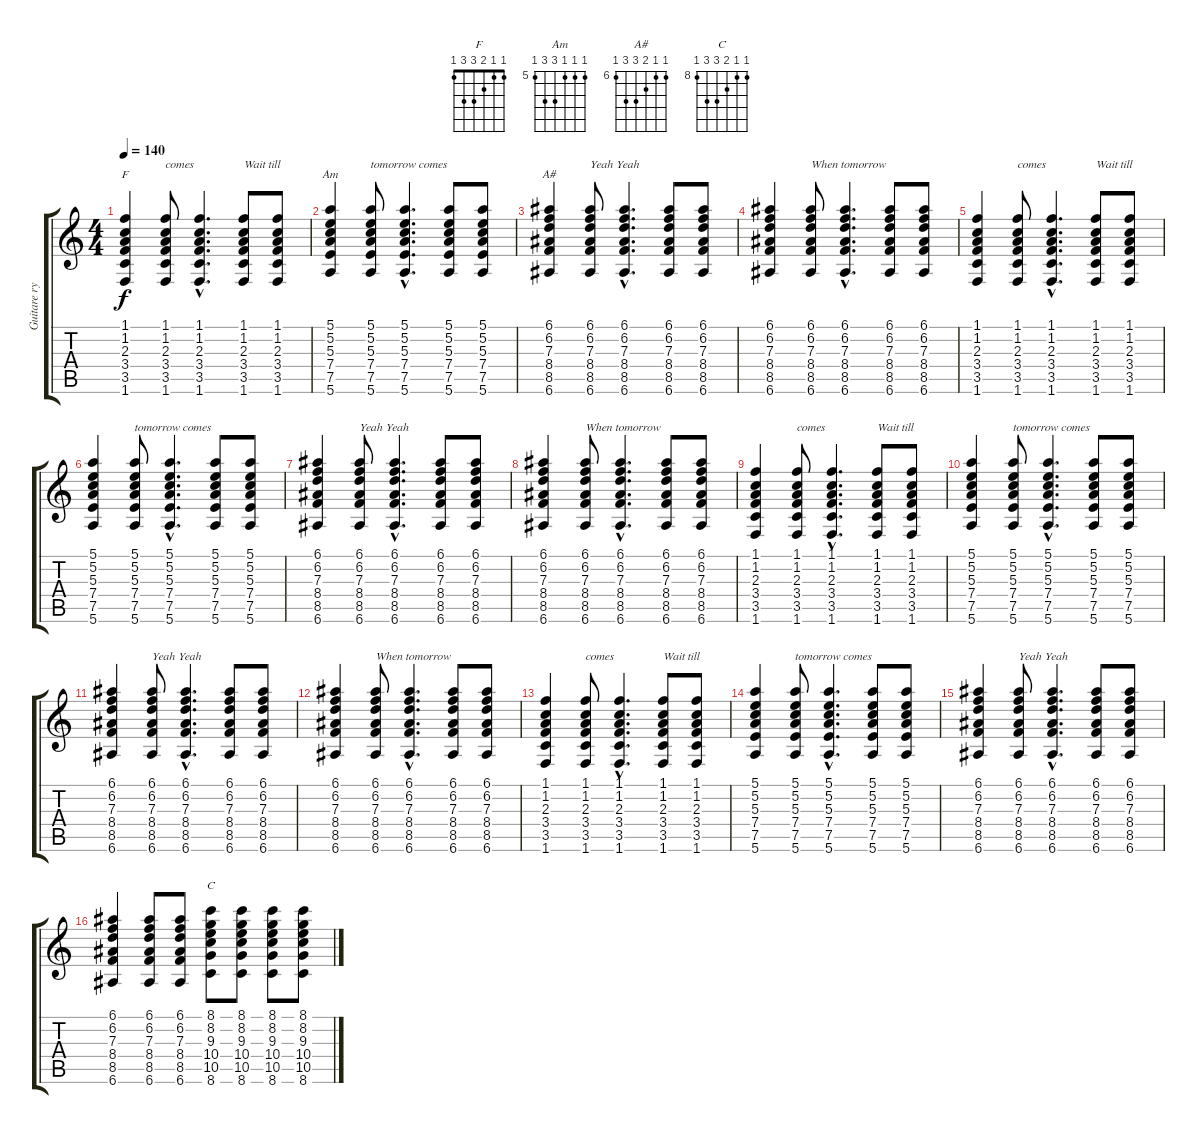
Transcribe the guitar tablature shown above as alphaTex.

\track ("Guitare rythmique" "Guitare ry") {instrument electricguitarclean}
\staff {score tabs}
\tuning (E4 B3 G3 D3 A2 E2) {hide}
\chord ("F" 1 1 2 3 3 1)
\chord ("Am" 5 5 5 7 7 5) {firstfret 5}
\chord ("A#" 6 6 7 8 8 6) {firstfret 6}
\chord ("C" 8 8 9 10 10 8) {firstfret 8}
\ts (4 4)
\tempo 140
\clef g2
\ks c
(1.1 1.2 2.3 3.4 3.5 1.6).4{ch "F" dy f} (1.1 1.2 2.3 3.4 3.5 1.6).8{txt "comes"} (1.1{hac} 1.2{hac} 2.3{hac} 3.4{hac} 3.5{hac} 1.6{hac}).4{d} (1.1 1.2 2.3 3.4 3.5 1.6).8{txt "Wait till "} (1.1 1.2 2.3 3.4 3.5 1.6).8 |
(5.1 5.2 5.3 7.4 7.5 5.6).4{ch "Am"} (5.1 5.2 5.3 7.4 7.5 5.6).8{txt "tomorrow comes "} (5.1{hac} 5.2{hac} 5.3{hac} 7.4{hac} 7.5{hac} 5.6{hac}).4{d} (5.1 5.2 5.3 7.4 7.5 5.6).8 (5.1 5.2 5.3 7.4 7.5 5.6).8 |
(6.1 6.2 7.3 8.4 8.5 6.6).4{ch "A#"} (6.1 6.2 7.3 8.4 8.5 6.6).8{txt "Yeah Yeah"} (6.1{hac} 6.2{hac} 7.3{hac} 8.4{hac} 8.5{hac} 6.6{hac}).4{d} (6.1 6.2 7.3 8.4 8.5 6.6).8 (6.1 6.2 7.3 8.4 8.5 6.6).8 |
(6.1 6.2 7.3 8.4 8.5 6.6).4 (6.1 6.2 7.3 8.4 8.5 6.6).8{txt "When tomorrow"} (6.1{hac} 6.2{hac} 7.3{hac} 8.4{hac} 8.5{hac} 6.6{hac}).4{d} (6.1 6.2 7.3 8.4 8.5 6.6).8 (6.1 6.2 7.3 8.4 8.5 6.6).8 |
(1.1 1.2 2.3 3.4 3.5 1.6).4 (1.1 1.2 2.3 3.4 3.5 1.6).8{txt "comes"} (1.1{hac} 1.2{hac} 2.3{hac} 3.4{hac} 3.5{hac} 1.6{hac}).4{d} (1.1 1.2 2.3 3.4 3.5 1.6).8{txt "Wait till "} (1.1 1.2 2.3 3.4 3.5 1.6).8 |
(5.1 5.2 5.3 7.4 7.5 5.6).4 (5.1 5.2 5.3 7.4 7.5 5.6).8{txt "tomorrow comes "} (5.1{hac} 5.2{hac} 5.3{hac} 7.4{hac} 7.5{hac} 5.6{hac}).4{d} (5.1 5.2 5.3 7.4 7.5 5.6).8 (5.1 5.2 5.3 7.4 7.5 5.6).8 |
(6.1 6.2 7.3 8.4 8.5 6.6).4 (6.1 6.2 7.3 8.4 8.5 6.6).8{txt "Yeah Yeah"} (6.1{hac} 6.2{hac} 7.3{hac} 8.4{hac} 8.5{hac} 6.6{hac}).4{d} (6.1 6.2 7.3 8.4 8.5 6.6).8 (6.1 6.2 7.3 8.4 8.5 6.6).8 |
(6.1 6.2 7.3 8.4 8.5 6.6).4 (6.1 6.2 7.3 8.4 8.5 6.6).8{txt "When tomorrow"} (6.1{hac} 6.2{hac} 7.3{hac} 8.4{hac} 8.5{hac} 6.6{hac}).4{d} (6.1 6.2 7.3 8.4 8.5 6.6).8 (6.1 6.2 7.3 8.4 8.5 6.6).8 |
(1.1 1.2 2.3 3.4 3.5 1.6).4 (1.1 1.2 2.3 3.4 3.5 1.6).8{txt "comes"} (1.1{hac} 1.2{hac} 2.3{hac} 3.4{hac} 3.5{hac} 1.6{hac}).4{d} (1.1 1.2 2.3 3.4 3.5 1.6).8{txt "Wait till "} (1.1 1.2 2.3 3.4 3.5 1.6).8 |
(5.1 5.2 5.3 7.4 7.5 5.6).4 (5.1 5.2 5.3 7.4 7.5 5.6).8{txt "tomorrow comes "} (5.1{hac} 5.2{hac} 5.3{hac} 7.4{hac} 7.5{hac} 5.6{hac}).4{d} (5.1 5.2 5.3 7.4 7.5 5.6).8 (5.1 5.2 5.3 7.4 7.5 5.6).8 |
(6.1 6.2 7.3 8.4 8.5 6.6).4 (6.1 6.2 7.3 8.4 8.5 6.6).8{txt "Yeah Yeah"} (6.1{hac} 6.2{hac} 7.3{hac} 8.4{hac} 8.5{hac} 6.6{hac}).4{d} (6.1 6.2 7.3 8.4 8.5 6.6).8 (6.1 6.2 7.3 8.4 8.5 6.6).8 |
(6.1 6.2 7.3 8.4 8.5 6.6).4 (6.1 6.2 7.3 8.4 8.5 6.6).8{txt "When tomorrow"} (6.1{hac} 6.2{hac} 7.3{hac} 8.4{hac} 8.5{hac} 6.6{hac}).4{d} (6.1 6.2 7.3 8.4 8.5 6.6).8 (6.1 6.2 7.3 8.4 8.5 6.6).8 |
(1.1 1.2 2.3 3.4 3.5 1.6).4 (1.1 1.2 2.3 3.4 3.5 1.6).8{txt "comes"} (1.1{hac} 1.2{hac} 2.3{hac} 3.4{hac} 3.5{hac} 1.6{hac}).4{d} (1.1 1.2 2.3 3.4 3.5 1.6).8{txt "Wait till "} (1.1 1.2 2.3 3.4 3.5 1.6).8 |
(5.1 5.2 5.3 7.4 7.5 5.6).4 (5.1 5.2 5.3 7.4 7.5 5.6).8{txt "tomorrow comes "} (5.1{hac} 5.2{hac} 5.3{hac} 7.4{hac} 7.5{hac} 5.6{hac}).4{d} (5.1 5.2 5.3 7.4 7.5 5.6).8 (5.1 5.2 5.3 7.4 7.5 5.6).8 |
(6.1 6.2 7.3 8.4 8.5 6.6).4 (6.1 6.2 7.3 8.4 8.5 6.6).8{txt "Yeah Yeah"} (6.1{hac} 6.2{hac} 7.3{hac} 8.4{hac} 8.5{hac} 6.6{hac}).4{d} (6.1 6.2 7.3 8.4 8.5 6.6).8 (6.1 6.2 7.3 8.4 8.5 6.6).8 |
(6.1 6.2 7.3 8.4 8.5 6.6).4 (6.1 6.2 7.3 8.4 8.5 6.6).8 (6.1 6.2 7.3 8.4 8.5 6.6).8 (8.1 8.2 9.3 10.4 10.5 8.6).8{ch "C"} (8.1 8.2 9.3 10.4 10.5 8.6).8 (8.1 8.2 9.3 10.4 10.5 8.6).8 (8.1 8.2 9.3 10.4 10.5 8.6).8
